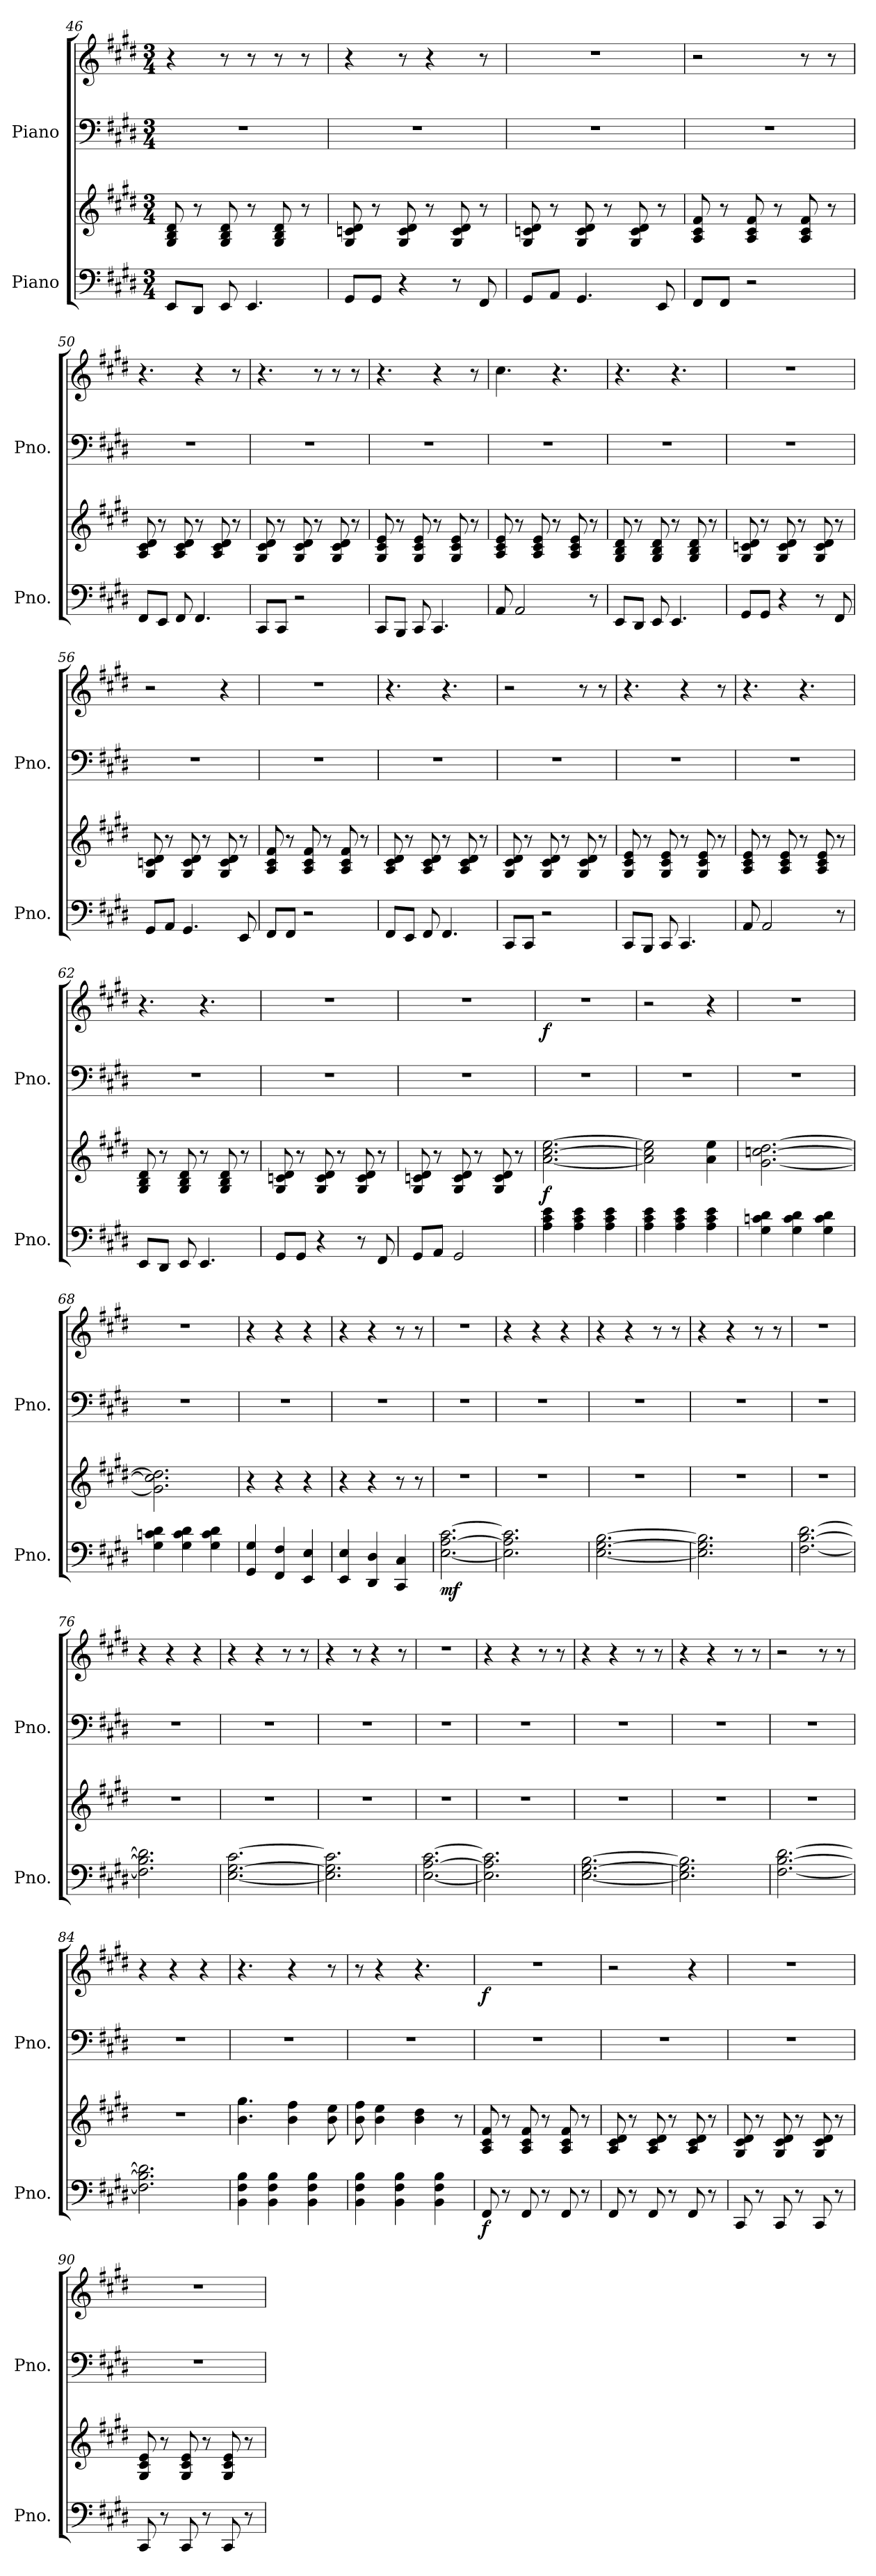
**kern	**kern	**dynam	**kern	**kern	**dynam
*part2	*part2	*part2	*part1	*part1	*part1
*staff4	*staff3	*staff3/4	*staff2	*staff1	*staff1/2
*I"Piano	*	*	*I"Piano	*	*
*I'Pno.	*	*	*I'Pno.	*	*
*clefF4	*clefG2	*	*clefF4	*clefG2	*
*k[f#c#g#d#]	*k[f#c#g#d#]	*	*k[f#c#g#d#]	*k[f#c#g#d#]	*
*M3/4	*M3/4	*	*M3/4	*M3/4	*
=46	=46	=46	=46	=46	=46
8EE/L	8G#/ 8B/ 8d#/	.	2.r	4r	.
8DD#/J	8r	.	.	.	.
8EE/	8G#/ 8B/ 8d#/	.	.	8r	.
4.EE/	8r	.	.	8r	.
.	8G#/ 8B/ 8d#/	.	.	8r	.
.	8r	.	.	8r	.
=47	=47	=47	=47	=47	=47
8GG#/L	8G#/ 8cn/ 8d#/	.	2.r	4r	.
8GG#/J	8r	.	.	.	.
4r	8G#/ 8c/ 8d#/	.	.	8r	.
.	8r	.	.	4r	.
8r	8G#/ 8c/ 8d#/	.	.	.	.
8FF#/	8r	.	.	8r	.
!!LO:LB:g=z
=48	=48	=48	=48	=48	=48
8GG#/L	8G#/ 8cn/ 8d#/	.	2.r	2.r	.
8AA/J	8r	.	.	.	.
4.GG#/	8G#/ 8c/ 8d#/	.	.	.	.
.	8r	.	.	.	.
.	8G#/ 8c/ 8d#/	.	.	.	.
8EE/	8r	.	.	.	.
=49	=49	=49	=49	=49	=49
8FF#/L	8A/ 8c#/ 8f#/	.	2.r	2r	.
8FF#/J	8r	.	.	.	.
2r	8A/ 8c#/ 8f#/	.	.	.	.
.	8r	.	.	.	.
.	8A/ 8c#/ 8f#/	.	.	8r	.
.	8r	.	.	8r	.
=50	=50	=50	=50	=50	=50
8FF#/L	8A/ 8c#/ 8d#/	.	2.r	4.r	.
8EE/J	8r	.	.	.	.
8FF#/	8A/ 8c#/ 8d#/	.	.	.	.
4.FF#/	8r	.	.	4r	.
.	8A/ 8c#/ 8d#/	.	.	.	.
.	8r	.	.	8r	.
=51	=51	=51	=51	=51	=51
8CC#/L	8G#/ 8c#/ 8d#/	.	2.r	4.r	.
8CC#/J	8r	.	.	.	.
2r	8G#/ 8c#/ 8d#/	.	.	.	.
.	8r	.	.	8r	.
.	8G#/ 8c#/ 8d#/	.	.	8r	.
.	8r	.	.	8r	.
!!LO:PB:g=z
=52	=52	=52	=52	=52	=52
8CC#/L	8G#/ 8c#/ 8e/	.	2.r	4.r	.
8BBB/J	8r	.	.	.	.
8CC#/	8G#/ 8c#/ 8e/	.	.	.	.
4.CC#/	8r	.	.	4r	.
.	8G#/ 8c#/ 8e/	.	.	.	.
.	8r	.	.	8r	.
=53	=53	=53	=53	=53	=53
8AA/	8A/ 8c#/ 8e/	.	2.r	4.cc#\	.
2AA/	8r	.	.	.	.
.	8A/ 8c#/ 8e/	.	.	.	.
.	8r	.	.	4.r	.
.	8A/ 8c#/ 8e/	.	.	.	.
8r	8r	.	.	.	.
=54	=54	=54	=54	=54	=54
8EE/L	8G#/ 8B/ 8d#/	.	2.r	4.r	.
8DD#/J	8r	.	.	.	.
8EE/	8G#/ 8B/ 8d#/	.	.	.	.
4.EE/	8r	.	.	4.r	.
.	8G#/ 8B/ 8d#/	.	.	.	.
.	8r	.	.	.	.
=55	=55	=55	=55	=55	=55
8GG#/L	8G#/ 8cn/ 8d#/	.	2.r	2.r	.
8GG#/J	8r	.	.	.	.
4r	8G#/ 8c/ 8d#/	.	.	.	.
.	8r	.	.	.	.
8r	8G#/ 8c/ 8d#/	.	.	.	.
8FF#/	8r	.	.	.	.
!!LO:LB:g=z
=56	=56	=56	=56	=56	=56
8GG#/L	8G#/ 8cn/ 8d#/	.	2.r	2r	.
8AA/J	8r	.	.	.	.
4.GG#/	8G#/ 8c/ 8d#/	.	.	.	.
.	8r	.	.	.	.
.	8G#/ 8c/ 8d#/	.	.	4r	.
8EE/	8r	.	.	.	.
=57	=57	=57	=57	=57	=57
8FF#/L	8A/ 8c#/ 8f#/	.	2.r	2.r	.
8FF#/J	8r	.	.	.	.
2r	8A/ 8c#/ 8f#/	.	.	.	.
.	8r	.	.	.	.
.	8A/ 8c#/ 8f#/	.	.	.	.
.	8r	.	.	.	.
=58	=58	=58	=58	=58	=58
8FF#/L	8A/ 8c#/ 8d#/	.	2.r	4.r	.
8EE/J	8r	.	.	.	.
8FF#/	8A/ 8c#/ 8d#/	.	.	.	.
4.FF#/	8r	.	.	4.r	.
.	8A/ 8c#/ 8d#/	.	.	.	.
.	8r	.	.	.	.
=59	=59	=59	=59	=59	=59
8CC#/L	8G#/ 8c#/ 8d#/	.	2.r	2r	.
8CC#/J	8r	.	.	.	.
2r	8G#/ 8c#/ 8d#/	.	.	.	.
.	8r	.	.	.	.
.	8G#/ 8c#/ 8d#/	.	.	8r	.
.	8r	.	.	8r	.
!!LO:LB:g=z
=60	=60	=60	=60	=60	=60
8CC#/L	8G#/ 8c#/ 8e/	.	2.r	4.r	.
8BBB/J	8r	.	.	.	.
8CC#/	8G#/ 8c#/ 8e/	.	.	.	.
4.CC#/	8r	.	.	4r	.
.	8G#/ 8c#/ 8e/	.	.	.	.
.	8r	.	.	8r	.
=61	=61	=61	=61	=61	=61
8AA/	8A/ 8c#/ 8e/	.	2.r	4.r	.
2AA/	8r	.	.	.	.
.	8A/ 8c#/ 8e/	.	.	.	.
.	8r	.	.	4.r	.
.	8A/ 8c#/ 8e/	.	.	.	.
8r	8r	.	.	.	.
=62	=62	=62	=62	=62	=62
8EE/L	8G#/ 8B/ 8d#/	.	2.r	4.r	.
8DD#/J	8r	.	.	.	.
8EE/	8G#/ 8B/ 8d#/	.	.	.	.
4.EE/	8r	.	.	4.r	.
.	8G#/ 8B/ 8d#/	.	.	.	.
.	8r	.	.	.	.
=63	=63	=63	=63	=63	=63
8GG#/L	8G#/ 8cn/ 8d#/	.	2.r	2.r	.
8GG#/J	8r	.	.	.	.
4r	8G#/ 8c/ 8d#/	.	.	.	.
.	8r	.	.	.	.
8r	8G#/ 8c/ 8d#/	.	.	.	.
8FF#/	8r	.	.	.	.
!!LO:LB:g=z
=64	=64	=64	=64	=64	=64
8GG#/L	8G#/ 8cn/ 8d#/	.	2.r	2.r	.
8AA/J	8r	.	.	.	.
2GG#/	8G#/ 8c/ 8d#/	.	.	.	.
.	8r	.	.	.	.
.	8G#/ 8c/ 8d#/	.	.	.	.
.	8r	.	.	.	.
=65	=65	=65	=65	=65	=65
!	!	!LO:DY:b	!	!	!LO:DY:b
4A\ 4c#\ 4e\	[2.a\ [2.cc#\ [2.ee\	f	2.r	2.r	f
4A\ 4c#\ 4e\	.	.	.	.	.
4A\ 4c#\ 4e\	.	.	.	.	.
=66	=66	=66	=66	=66	=66
4A\ 4c#\ 4e\	2a\] 2cc#\] 2ee\]	.	2.r	2r	.
4A\ 4c#\ 4e\	.	.	.	.	.
4A\ 4c#\ 4e\	4a\ 4ee\	.	.	4r	.
=67	=67	=67	=67	=67	=67
4G#\ 4cn\ 4d#\	[2.g#\ [2.ccn\ [2.dd#\	.	2.r	2.r	.
4G#\ 4c\ 4d#\	.	.	.	.	.
4G#\ 4c\ 4d#\	.	.	.	.	.
=68	=68	=68	=68	=68	=68
4G#\ 4cn\ 4d#\	2.g#\] 2.cc\] 2.dd#\]	.	2.r	2.r	.
4G#\ 4c\ 4d#\	.	.	.	.	.
4G#\ 4c\ 4d#\	.	.	.	.	.
=69	=69	=69	=69	=69	=69
4GG#/ 4G#/	4r	.	2.r	4r	.
4FF#/ 4F#/	4r	.	.	4r	.
4EE/ 4E/	4r	.	.	4r	.
=70	=70	=70	=70	=70	=70
4EE/ 4E/	4r	.	2.r	4r	.
4DD#/ 4D#/	4r	.	.	4r	.
4CC#/ 4C#/	8r	.	.	8r	.
.	8r	.	.	8r	.
!!LO:LB:g=z
=71	=71	=71	=71	=71	=71
!	!	!LO:DY:b=2	!	!	!
[2.E\ [2.A\ [2.c#\	2.r	mf	2.r	2.r	.
=72	=72	=72	=72	=72	=72
2.E\] 2.A\] 2.c#\]	2.r	.	2.r	4r	.
.	.	.	.	4r	.
.	.	.	.	4r	.
=73	=73	=73	=73	=73	=73
[2.E\ [2.G#\ [2.B\	2.r	.	2.r	4r	.
.	.	.	.	4r	.
.	.	.	.	8r	.
.	.	.	.	8r	.
=74	=74	=74	=74	=74	=74
2.E\] 2.G#\] 2.B\]	2.r	.	2.r	4r	.
.	.	.	.	4r	.
.	.	.	.	8r	.
.	.	.	.	8r	.
=75	=75	=75	=75	=75	=75
[2.F#\ [2.B\ [2.d#\	2.r	.	2.r	2.r	.
=76	=76	=76	=76	=76	=76
2.F#\] 2.B\] 2.d#\]	2.r	.	2.r	4r	.
.	.	.	.	4r	.
.	.	.	.	4r	.
=77	=77	=77	=77	=77	=77
[2.E\ [2.G#\ [2.c#\	2.r	.	2.r	4r	.
.	.	.	.	4r	.
.	.	.	.	8r	.
.	.	.	.	8r	.
=78	=78	=78	=78	=78	=78
2.E\] 2.G#\] 2.c#\]	2.r	.	2.r	4r	.
.	.	.	.	8r	.
.	.	.	.	4r	.
.	.	.	.	8r	.
=79	=79	=79	=79	=79	=79
[2.E\ [2.A\ [2.c#\	2.r	.	2.r	2.r	.
=80	=80	=80	=80	=80	=80
2.E\] 2.A\] 2.c#\]	2.r	.	2.r	4r	.
.	.	.	.	4r	.
.	.	.	.	8r	.
.	.	.	.	8r	.
=81	=81	=81	=81	=81	=81
[2.E\ [2.G#\ [2.B\	2.r	.	2.r	4r	.
.	.	.	.	4r	.
.	.	.	.	8r	.
.	.	.	.	8r	.
=82	=82	=82	=82	=82	=82
2.E\] 2.G#\] 2.B\]	2.r	.	2.r	4r	.
.	.	.	.	4r	.
.	.	.	.	8r	.
.	.	.	.	8r	.
=83	=83	=83	=83	=83	=83
[2.F#\ [2.B\ [2.d#\	2.r	.	2.r	2r	.
.	.	.	.	8r	.
.	.	.	.	8r	.
=84	=84	=84	=84	=84	=84
2.F#\] 2.B\] 2.d#\]	2.r	.	2.r	4r	.
.	.	.	.	4r	.
.	.	.	.	4r	.
!!LO:PB:g=z
=85	=85	=85	=85	=85	=85
4BB\ 4F#\ 4B\	4.b\ 4.gg#\	.	2.r	4.r	.
4BB\ 4F#\ 4B\	.	.	.	.	.
.	4b\ 4ff#\	.	.	4r	.
4BB\ 4F#\ 4B\	.	.	.	.	.
.	8b\ 8ee\	.	.	8r	.
=86	=86	=86	=86	=86	=86
4BB\ 4F#\ 4B\	8b\ 8ff#\	.	2.r	8r	.
.	4b\ 4ee\	.	.	4r	.
4BB\ 4F#\ 4B\	.	.	.	.	.
.	4b\ 4dd#\	.	.	4.r	.
4BB\ 4F#\ 4B\	.	.	.	.	.
.	8r	.	.	.	.
=87	=87	=87	=87	=87	=87
!	!	!LO:DY:b=2	!	!	!LO:DY:b
8FF#/	8A/ 8c#/ 8f#/	f	2.r	2.r	f
8r	8r	.	.	.	.
8FF#/	8A/ 8c#/ 8f#/	.	.	.	.
8r	8r	.	.	.	.
8FF#/	8A/ 8c#/ 8f#/	.	.	.	.
8r	8r	.	.	.	.
=88	=88	=88	=88	=88	=88
8FF#/	8A/ 8c#/ 8d#/	.	2.r	2r	.
8r	8r	.	.	.	.
8FF#/	8A/ 8c#/ 8d#/	.	.	.	.
8r	8r	.	.	.	.
8FF#/	8A/ 8c#/ 8d#/	.	.	4r	.
8r	8r	.	.	.	.
=89	=89	=89	=89	=89	=89
8CC#/	8G#/ 8c#/ 8d#/	.	2.r	2.r	.
8r	8r	.	.	.	.
8CC#/	8G#/ 8c#/ 8d#/	.	.	.	.
8r	8r	.	.	.	.
8CC#/	8G#/ 8c#/ 8d#/	.	.	.	.
8r	8r	.	.	.	.
=90	=90	=90	=90	=90	=90
8CC#/	8G#/ 8c#/ 8e/	.	2.r	2.r	.
8r	8r	.	.	.	.
8CC#/	8G#/ 8c#/ 8e/	.	.	.	.
8r	8r	.	.	.	.
8CC#/	8G#/ 8c#/ 8e/	.	.	.	.
8r	8r	.	.	.	.
=	=	=	=	=	=
*-	*-	*-	*-	*-	*-
